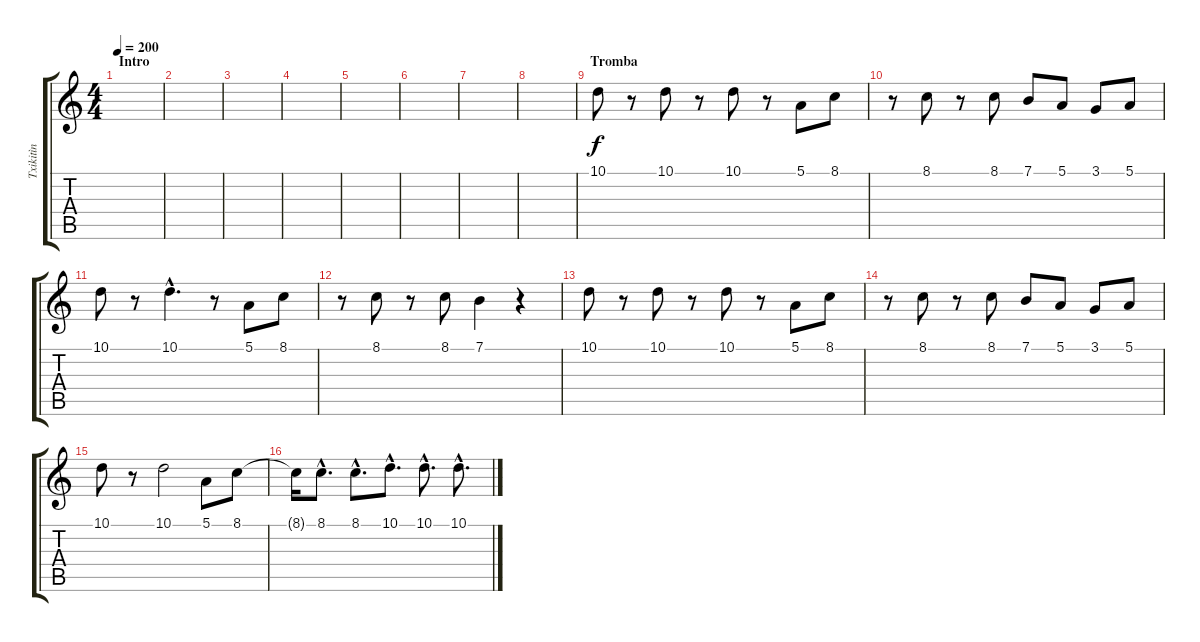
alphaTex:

\track ("Txikitìn" "Txikitìn") {instrument trumpet}
\staff {score tabs}
\tuning (E4 B3 G3 D3 A2 E2) {hide}
\ts (4 4)
\section ("" "Intro")
\tempo 200
\clef g2
\ks c
|
|
|
|
|
|
|
|
\section ("" "Tromba")
10.1.8 r.8 10.1.8 r.8 10.1.8 r.8 5.1.8 8.1.8 |
r.8 8.1.8 r.8 8.1.8 7.1.8 5.1.8 3.1.8 5.1.8 |
10.1.8 r.8 10.1{hac}.4{d} r.8 5.1.8 8.1.8 |
r.8 8.1.8 r.8 8.1.8 7.1.4 r.4 |
10.1.8 r.8 10.1.8 r.8 10.1.8 r.8 5.1.8 8.1.8 |
r.8 8.1.8 r.8 8.1.8 7.1.8 5.1.8 3.1.8 5.1.8 |
10.1.8 r.8 10.1.2 5.1.8 8.1.8 |
8.1{t}.16 8.1{hac}.8{d} 8.1{hac}.8{d} 10.1{hac}.8{d} 10.1{hac}.8{d} 10.1{hac}.8{d}
